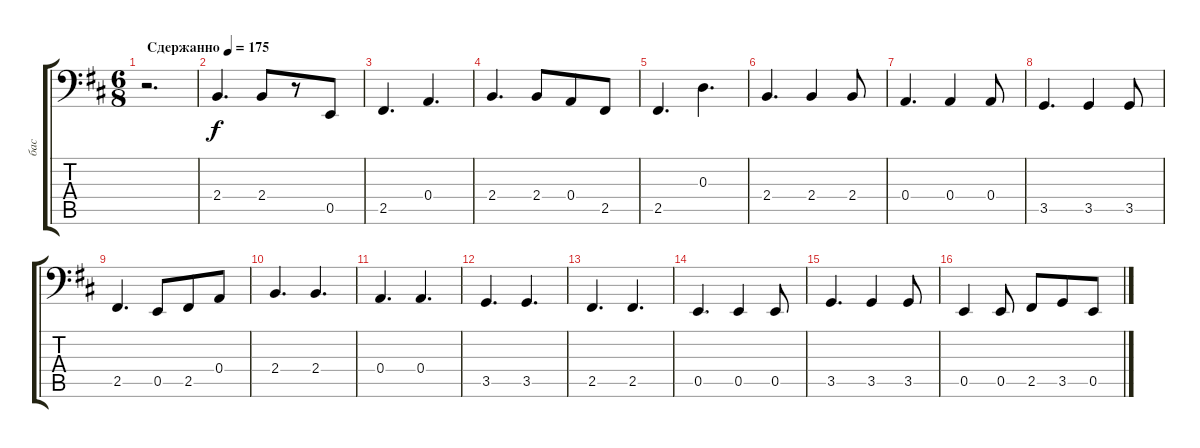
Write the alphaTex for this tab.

\track ("бас" "бас") {instrument electricbasspick}
\staff {score tabs}
\tuning (C3 G2 D2 A1 E1 B0) {hide}
\ts (6 8)
\tempo (175 "Сдержанно")
\clef f4
\ks bminor
r.2{d dy f instrument electricbasspick} |
2.4.4{d} 2.4.8 r.8 0.5.8 |
2.5.4{d} 0.4.4{d} |
2.4.4{d} 2.4.8 0.4.8 2.5.8 |
2.5.4{d} 0.3.4{d} |
2.4.4{d} 2.4.4 2.4.8 |
0.4.4{d} 0.4.4 0.4.8 |
3.5.4{d} 3.5.4 3.5.8 |
2.5.4{d} 0.5.8 2.5.8 0.4.8 |
2.4.4{d} 2.4.4{d} |
0.4.4{d} 0.4.4{d} |
3.5.4{d} 3.5.4{d} |
2.5.4{d} 2.5.4{d} |
0.5.4{d} 0.5.4 0.5.8 |
3.5.4{d} 3.5.4 3.5.8 |
0.5.4 0.5.8 2.5.8 3.5.8 0.5.8
